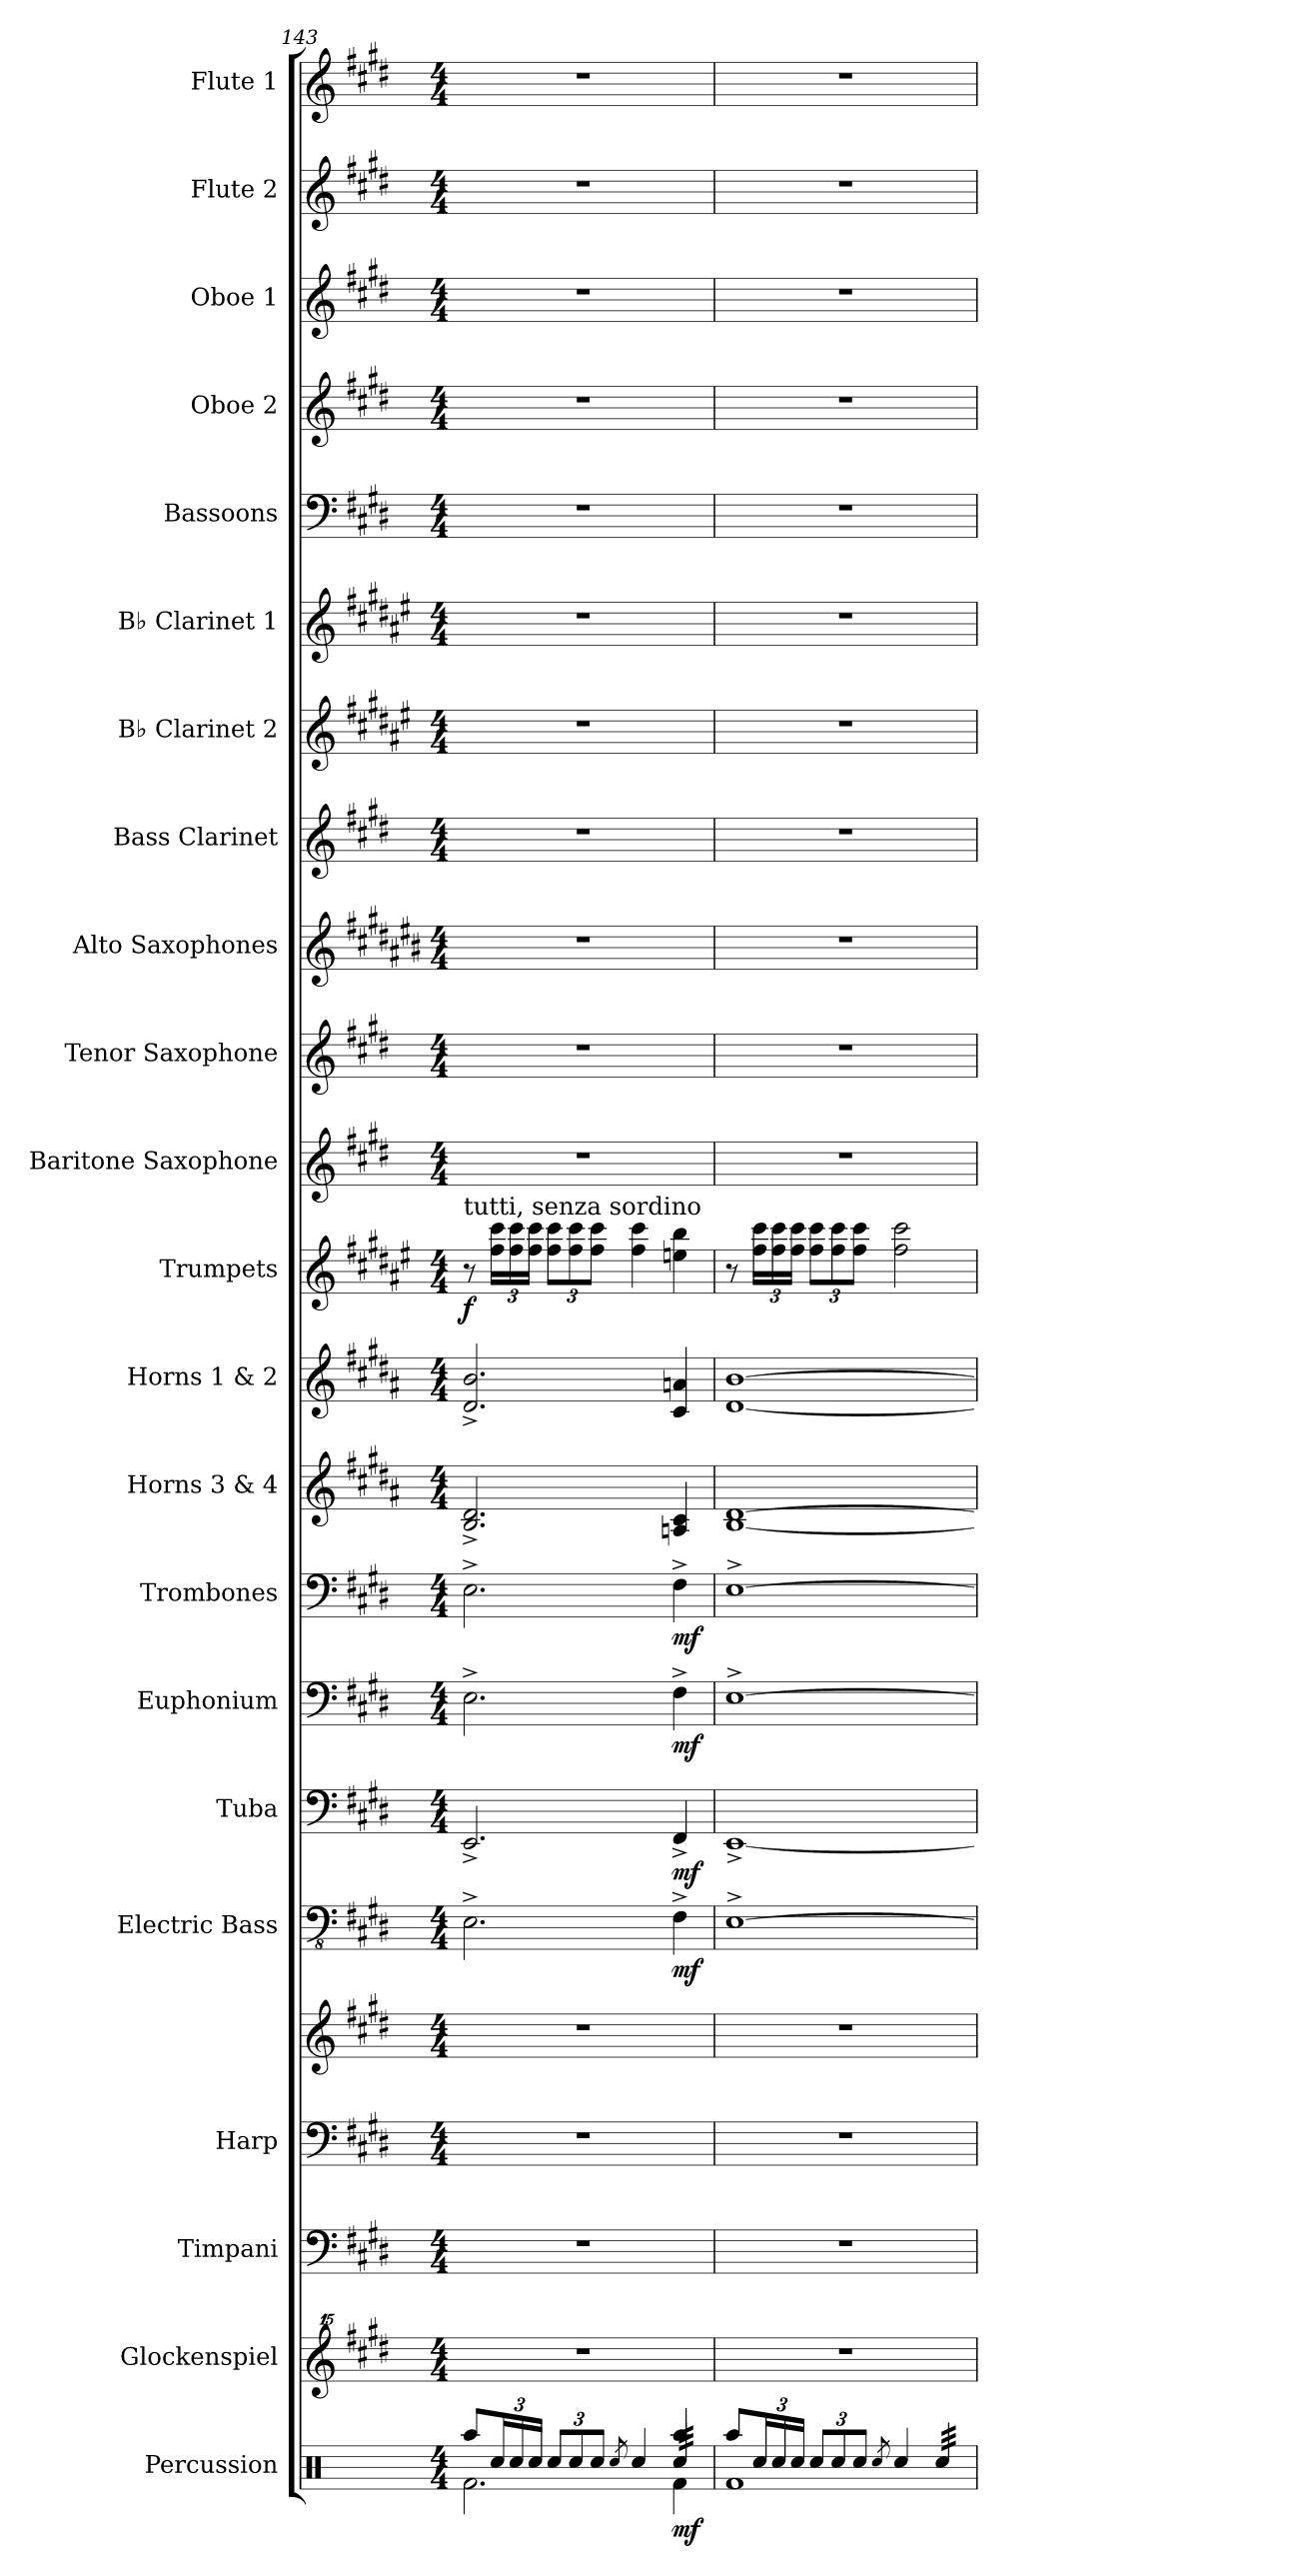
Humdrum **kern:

**kern	**dynam	**kern	**kern	**kern	**kern	**kern	**dynam	**kern	**dynam	**kern	**dynam	**kern	**dynam	**kern	**dynam	**kern	**dynam	**kern	**dynam	**kern	**kern	**kern	**kern	**kern	**kern	**kern	**kern	**kern	**kern	**kern
*part22	*part22	*part21	*part20	*part19	*part19	*part18	*part18	*part17	*part17	*part16	*part16	*part15	*part15	*part14	*part14	*part13	*part13	*part12	*part12	*part11	*part10	*part9	*part8	*part7	*part6	*part5	*part4	*part3	*part2	*part1
*staff23	*staff23	*staff22	*staff21	*staff20	*staff19	*staff18	*staff18	*staff17	*staff17	*staff16	*staff16	*staff15	*staff15	*staff14	*staff14	*staff13	*staff13	*staff12	*staff12	*staff11	*staff10	*staff9	*staff8	*staff7	*staff6	*staff5	*staff4	*staff3	*staff2	*staff1
*I"Percussion	*	*I"Glockenspiel	*I"Timpani	*I"Harp	*	*I"Electric Bass	*	*I"Tuba	*	*I"Euphonium	*	*I"Trombones	*	*I"Horns 3 &amp; 4	*	*I"Horns 1 &amp; 2	*	*I"Trumpets	*	*I"Baritone Saxophone	*I"Tenor Saxophone	*I"Alto Saxophones	*I"Bass Clarinet	*I"B♭ Clarinet 2	*I"B♭ Clarinet 1	*I"Bassoons	*I"Oboe 2	*I"Oboe 1	*I"Flute 2	*I"Flute 1
*I'Perc.	*	*I'Glk.	*I'Timp.	*I'Hrp.	*	*I'El. B.	*	*I'Tba.	*	*I'Euph.	*	*I'Tbns.	*	*I'Hns. 3/4	*	*I'Hns. 1/2	*	*I'Tpts.	*	*I'Bar. Sax.	*I'T. Sax.	*I'A. Saxes.	*I'B. Cl.	*I'B♭ Cl. 2	*I'B♭ Cl. 1	*I'Bsns.	*I'Ob. 2	*I'Ob. 1	*I'Fl. 2	*I'Fl. 1
!!LO:PB:g=z
*clefX	*	*clefG^^2	*clefF4	*clefF4	*clefG2	*clefFv4	*	*clefF4	*	*clefF4	*	*clefF4	*	*clefG2	*	*clefG2	*	*clefG2	*	*clefG2	*clefG2	*clefG2	*clefG2	*clefG2	*clefG2	*clefF4	*clefG2	*clefG2	*clefG2	*clefG2
*	*	*	*	*	*	*	*	*	*	*	*	*	*	*ITrd4c7	*	*ITrd4c7	*	*ITrd1c2	*	*ITrd12c21	*ITrd8c14	*ITrd5c9	*ITrd8c14	*ITrd1c2	*ITrd1c2	*	*	*	*	*
*k[]	*	*k[f#c#g#d#]	*k[f#c#g#d#]	*k[f#c#g#d#]	*k[f#c#g#d#]	*k[f#c#g#d#]	*	*k[f#c#g#d#]	*	*k[f#c#g#d#]	*	*k[f#c#g#d#]	*	*k[f#c#g#d#]	*	*k[f#c#g#d#]	*	*k[f#c#g#d#]	*	*k[f#c#g#d#]	*k[f#c#g#d#]	*k[f#c#g#d#]	*k[f#c#g#d#]	*k[f#c#g#d#]	*k[f#c#g#d#]	*k[f#c#g#d#]	*k[f#c#g#d#]	*k[f#c#g#d#]	*k[f#c#g#d#]	*k[f#c#g#d#]
*M4/4	*	*M4/4	*M4/4	*M4/4	*M4/4	*M4/4	*	*M4/4	*	*M4/4	*	*M4/4	*	*M4/4	*	*M4/4	*	*M4/4	*	*M4/4	*M4/4	*M4/4	*M4/4	*M4/4	*M4/4	*M4/4	*M4/4	*M4/4	*M4/4	*M4/4
=143	=143	=143	=143	=143	=143	=143	=143	=143	=143	=143	=143	=143	=143	=143	=143	=143	=143	=143	=143	=143	=143	=143	=143	=143	=143	=143	=143	=143	=143	=143
*^	*	*	*	*	*	*	*	*	*	*	*	*	*	*	*	*	*	*	*	*	*	*	*	*	*	*	*	*	*	*
*	*^	*	*	*	*	*	*	*	*	*	*	*	*	*	*	*	*	*	*	*	*	*	*	*	*	*	*	*	*	*	*
!	!	!	!	!	!	!	!	!	!	!	!	!	!	!	!	!	!	!	!	!LO:TX:a:t=tutti, senza sordino	!	!	!	!	!	!	!	!	!	!	!	!
!	!	!	!	!	!	!	!	!	!	!	!	!	!	!	!	!	!	!	!	!	!LO:DY:b	!	!	!	!	!	!	!	!	!	!	!
8Raa/L	2.Rf\	2.ryy	.	1r	1r	1r	1r	2.EE^\	.	2.EE^/	.	2.E^\	.	2.E^\	.	2.E/^ 2.G#/^	.	2.G#/^ 2.e/^	.	8r	f	1r	1r	1r	1r	1r	1r	1r	1r	1r	1r	1r
*Xbrackettup	*	*	*	*	*	*	*	*	*	*	*	*	*	*	*	*	*	*	*	*Xbrackettup	*	*	*	*	*	*	*	*	*	*	*	*
24Rcc/L	.	.	.	.	.	.	.	.	.	.	.	.	.	.	.	.	.	.	.	24ee\ 24bb\LL	.	.	.	.	.	.	.	.	.	.	.	.
24Rcc/	.	.	.	.	.	.	.	.	.	.	.	.	.	.	.	.	.	.	.	24ee\ 24bb\	.	.	.	.	.	.	.	.	.	.	.	.
24Rcc/JJ	.	.	.	.	.	.	.	.	.	.	.	.	.	.	.	.	.	.	.	24ee\ 24bb\JJ	.	.	.	.	.	.	.	.	.	.	.	.
12Rcc/L	.	.	.	.	.	.	.	.	.	.	.	.	.	.	.	.	.	.	.	12ee\ 12bb\L	.	.	.	.	.	.	.	.	.	.	.	.
12Rcc/	.	.	.	.	.	.	.	.	.	.	.	.	.	.	.	.	.	.	.	12ee\ 12bb\	.	.	.	.	.	.	.	.	.	.	.	.
12Rcc/J	.	.	.	.	.	.	.	.	.	.	.	.	.	.	.	.	.	.	.	12ee\ 12bb\J	.	.	.	.	.	.	.	.	.	.	.	.
8qRcc/	.	.	.	.	.	.	.	.	.	.	.	.	.	.	.	.	.	.	.	.	.	.	.	.	.	.	.	.	.	.	.	.
4Rcc/	.	.	.	.	.	.	.	.	.	.	.	.	.	.	.	.	.	.	.	4ee\ 4bb\	.	.	.	.	.	.	.	.	.	.	.	.
!	!	!	!LO:DY:b	!	!	!	!	!	!LO:DY:b	!	!LO:DY:b	!	!LO:DY:b	!	!LO:DY:b	!	!LO:DY:b	!	!	!	!	!	!	!	!	!	!	!	!	!	!	!
!	!	!	!	!	!	!	!	!	!	!	!	!	!	!	!	!	!LO:DY:n=1:b	!	!LO:DY:b	!	!	!	!	!	!	!	!	!	!	!	!	!
!	!	!	!	!	!	!	!	!	!	!	!	!	!	!	!	!	!	!	!LO:DY:n=1:b	!	!	!	!	!	!	!	!	!	!	!	!	!
*tremolo	*	*	*	*	*	*	*	*	*	*	*	*	*	*	*	*	*	*	*	*	*	*	*	*	*	*	*	*	*	*	*	*
32Rcc/LLL	4Rf\	4Raa/	mf	.	.	.	.	4FF#^\	mf	4FF#^/	mf	4F#^\	mf	4F#^\	mf	4Dn/ 4F#/	mf mf	4F#/ 4dn/	mf mf	4ddn\ 4aa\	.	.	.	.	.	.	.	.	.	.	.	.
32Rcc/	.	.	.	.	.	.	.	.	.	.	.	.	.	.	.	.	.	.	.	.	.	.	.	.	.	.	.	.	.	.	.	.
32Rcc/	.	.	.	.	.	.	.	.	.	.	.	.	.	.	.	.	.	.	.	.	.	.	.	.	.	.	.	.	.	.	.	.
32Rcc/	.	.	.	.	.	.	.	.	.	.	.	.	.	.	.	.	.	.	.	.	.	.	.	.	.	.	.	.	.	.	.	.
32Rcc/	.	.	.	.	.	.	.	.	.	.	.	.	.	.	.	.	.	.	.	.	.	.	.	.	.	.	.	.	.	.	.	.
32Rcc/	.	.	.	.	.	.	.	.	.	.	.	.	.	.	.	.	.	.	.	.	.	.	.	.	.	.	.	.	.	.	.	.
32Rcc/	.	.	.	.	.	.	.	.	.	.	.	.	.	.	.	.	.	.	.	.	.	.	.	.	.	.	.	.	.	.	.	.
32Rcc/JJJ	.	.	.	.	.	.	.	.	.	.	.	.	.	.	.	.	.	.	.	.	.	.	.	.	.	.	.	.	.	.	.	.
*Xtremolo	*	*	*	*	*	*	*	*	*	*	*	*	*	*	*	*	*	*	*	*	*	*	*	*	*	*	*	*	*	*	*	*
*	*v	*v	*	*	*	*	*	*	*	*	*	*	*	*	*	*	*	*	*	*	*	*	*	*	*	*	*	*	*	*	*	*
=144	=144	=144	=144	=144	=144	=144	=144	=144	=144	=144	=144	=144	=144	=144	=144	=144	=144	=144	=144	=144	=144	=144	=144	=144	=144	=144	=144	=144	=144	=144	=144
8Raa/L	1Rf	.	1r	1r	1r	1r	[1EE^	.	[1EE^	.	[1E^	.	[1E^	.	[1E [1G#	.	[1G# [1e	.	8r	.	1r	1r	1r	1r	1r	1r	1r	1r	1r	1r	1r
24Rcc/L	.	.	.	.	.	.	.	.	.	.	.	.	.	.	.	.	.	.	24ee\ 24bb\LL	.	.	.	.	.	.	.	.	.	.	.	.
24Rcc/	.	.	.	.	.	.	.	.	.	.	.	.	.	.	.	.	.	.	24ee\ 24bb\	.	.	.	.	.	.	.	.	.	.	.	.
24Rcc/JJ	.	.	.	.	.	.	.	.	.	.	.	.	.	.	.	.	.	.	24ee\ 24bb\JJ	.	.	.	.	.	.	.	.	.	.	.	.
12Rcc/L	.	.	.	.	.	.	.	.	.	.	.	.	.	.	.	.	.	.	12ee\ 12bb\L	.	.	.	.	.	.	.	.	.	.	.	.
12Rcc/	.	.	.	.	.	.	.	.	.	.	.	.	.	.	.	.	.	.	12ee\ 12bb\	.	.	.	.	.	.	.	.	.	.	.	.
12Rcc/J	.	.	.	.	.	.	.	.	.	.	.	.	.	.	.	.	.	.	12ee\ 12bb\J	.	.	.	.	.	.	.	.	.	.	.	.
8qRcc/	.	.	.	.	.	.	.	.	.	.	.	.	.	.	.	.	.	.	.	.	.	.	.	.	.	.	.	.	.	.	.
4Rcc/	.	.	.	.	.	.	.	.	.	.	.	.	.	.	.	.	.	.	2ee\ 2bb\	.	.	.	.	.	.	.	.	.	.	.	.
*tremolo	*	*	*	*	*	*	*	*	*	*	*	*	*	*	*	*	*	*	*	*	*	*	*	*	*	*	*	*	*	*	*
32Rcc/LLL	.	.	.	.	.	.	.	.	.	.	.	.	.	.	.	.	.	.	.	.	.	.	.	.	.	.	.	.	.	.	.
32Rcc/	.	.	.	.	.	.	.	.	.	.	.	.	.	.	.	.	.	.	.	.	.	.	.	.	.	.	.	.	.	.	.
32Rcc/	.	.	.	.	.	.	.	.	.	.	.	.	.	.	.	.	.	.	.	.	.	.	.	.	.	.	.	.	.	.	.
32Rcc/	.	.	.	.	.	.	.	.	.	.	.	.	.	.	.	.	.	.	.	.	.	.	.	.	.	.	.	.	.	.	.
32Rcc/	.	.	.	.	.	.	.	.	.	.	.	.	.	.	.	.	.	.	.	.	.	.	.	.	.	.	.	.	.	.	.
32Rcc/	.	.	.	.	.	.	.	.	.	.	.	.	.	.	.	.	.	.	.	.	.	.	.	.	.	.	.	.	.	.	.
32Rcc/	.	.	.	.	.	.	.	.	.	.	.	.	.	.	.	.	.	.	.	.	.	.	.	.	.	.	.	.	.	.	.
32Rcc/JJJ	.	.	.	.	.	.	.	.	.	.	.	.	.	.	.	.	.	.	.	.	.	.	.	.	.	.	.	.	.	.	.
*Xtremolo	*	*	*	*	*	*	*	*	*	*	*	*	*	*	*	*	*	*	*	*	*	*	*	*	*	*	*	*	*	*	*
*v	*v	*	*	*	*	*	*	*	*	*	*	*	*	*	*	*	*	*	*	*	*	*	*	*	*	*	*	*	*	*	*
=	=	=	=	=	=	=	=	=	=	=	=	=	=	=	=	=	=	=	=	=	=	=	=	=	=	=	=	=	=	=
*-	*-	*-	*-	*-	*-	*-	*-	*-	*-	*-	*-	*-	*-	*-	*-	*-	*-	*-	*-	*-	*-	*-	*-	*-	*-	*-	*-	*-	*-	*-
